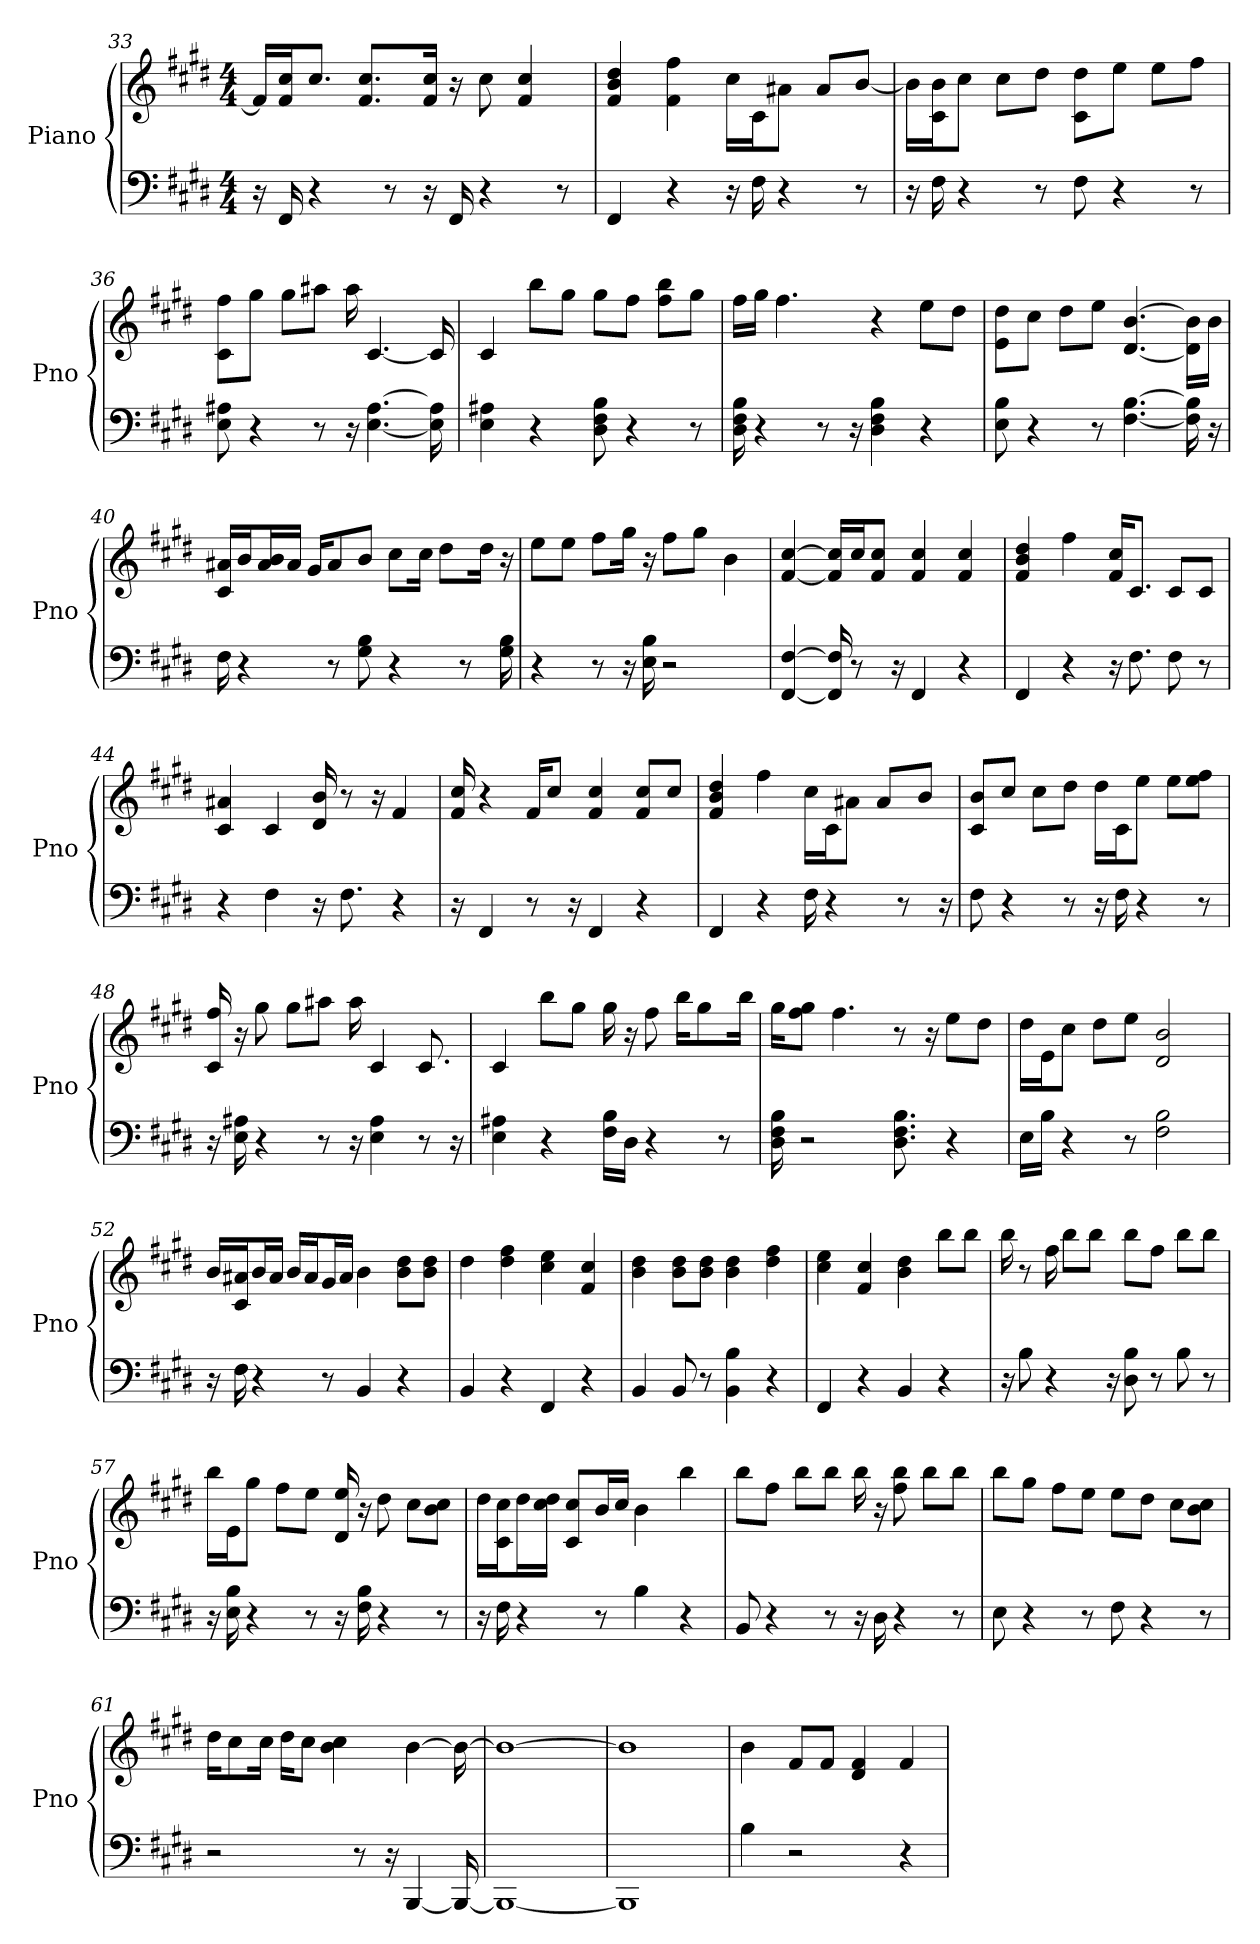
**kern	**kern
*part1	*part1
*staff2	*staff1
*I"Piano	*
*I'Pno	*
*clefF4	*clefG2
*k[f#c#g#d#]	*k[f#c#g#d#]
*E:	*E:
*M4/4	*M4/4
=33	=33
16r	16f#/LL]
16FF#	16cc#/ 16f#/J
4r	8.cc#/J
.	8.cc#/ 8.f#/L
8r	.
16r	16cc#/ 16f#/Jk
16FF#	16r
4r	8cc#
.	4f# 4cc#
8r	.
=34	=34
4FF#	4f# 4dd# 4b
4r	4f# 4ff#
16r	16cc#\LL
16F#	16c#\J
4r	8a#\J
.	8a#/L
8r	[8b/J
=35	=35
16r	16b\LL]
16F#	16b\ 16c#\J
4r	8cc#\J
.	8cc#\L
8r	8dd#\J
8F#	8dd#\ 8c#\L
4r	8ee\J
.	8ee\L
8r	8ff#\J
=36	=36
8A# 8E	8ff#\ 8c#\L
4r	8gg#\J
.	8gg#\L
8r	8aa#\J
16r	16aa#
[4.A# [4.E	[4.c#
16A#] 16E]	16c#]
=37	=37
4A# 4E	4c#
4r	8bb\L
.	8gg#\J
8F# 8B 8D#	8gg#\L
4r	8ff#\J
.	8bb\ 8ff#\L
8r	8gg#\J
=38	=38
16F# 16B 16D#	16ff#\LL
4r	16gg#\JJ
.	4.ff#
8r	.
16r	.
4B 4F# 4D#	4r
4r	8ee\L
.	8dd#\J
=39	=39
8E 8B	8dd#\ 8e\L
4r	8cc#\J
.	8dd#\L
8r	8ee\J
[4.F# [4.B	[4.b [4.d#
16F#] 16B]	16b]\ 16d#]\LL
16r	16b\JJ
=40	=40
16F#	16c#/ 16a#/LL
4r	16b/J
.	16a#/ 16b/L
.	16a#/JJ
.	16g#/KL
8r	8a#/
8G# 8B	8b/J
4r	8cc#\L
.	16cc#\Jk
.	8dd#\L
8r	.
.	16dd#\Jk
16G# 16B	16r
=41	=41
4r	8ee\L
.	8ee\J
8r	8ff#\L
16r	16gg#\Jk
16E 16B	16r
2r	8ff#\L
.	8gg#\J
.	4b
=42	=42
[4FF# [4F#	[4cc# [4f#
16FF#] 16F#]	16cc#]/ 16f#]/LL
8r	16cc#/J
.	8cc#/ 8f#/J
16r	.
4FF#	4cc# 4f#
4r	4cc# 4f#
=43	=43
4FF#	4dd# 4f# 4b
4r	4ff#
16r	16cc#/ 16f#/KL
8.F#	8.c#/J
8F#	8c#/L
8r	8c#/J
=44	=44
4r	4c# 4a#
4F#	4c#
16r	16b 16d#
8.F#	8r
.	16r
4r	4f#
=45	=45
16r	16f# 16cc#
4FF#	4r
8r	16f#/KL
.	8cc#/J
16r	.
4FF#	4f# 4cc#
4r	8f#/ 8cc#/L
.	8cc#/J
=46	=46
4FF#	4dd# 4b 4f#
4r	4ff#
16F#	16cc#\LL
4r	16c#\J
.	8a#\J
.	8a#/L
8r	.
.	8b/J
16r	.
=47	=47
8F#	8c#/ 8b/L
4r	8cc#/J
.	8cc#\L
8r	8dd#\J
16r	16dd#\LL
16F#	16c#\J
4r	8ee\J
.	8ee\L
8r	8ee\ 8ff#\J
=48	=48
16r	16c# 16ff#
16E 16A#	16r
4r	8gg#
.	8gg#\L
8r	8aa#\J
16r	16aa#
4E 4A#	4c#
8r	8.c#
16r	.
=49	=49
4E 4A#	4c#
4r	8bb\L
.	8gg#\J
16B\ 16F#\LL	16gg#
16D#\JJ	16r
4r	8ff#
.	16bb\KL
.	8gg#\
8r	.
.	16bb\Jk
=50	=50
16B 16F# 16D#	16gg#\KL
2r	8ff#\ 8gg#\J
.	4.ff#
8.F# 8.B 8.D#	8r
.	16r
4r	8ee\L
.	8dd#\J
=51	=51
16E\LL	16dd#\LL
16B\JJ	16e\J
4r	8cc#\J
.	8dd#\L
8r	8ee\J
2B 2F#	2b 2d#
=52	=52
16r	16b/LL
16F#	16c#/ 16a#/J
4r	16b/L
.	16a#/JJ
.	16b/LL
.	16a#/J
8r	16g#/L
.	16a#/JJ
4BB	4b
4r	8b\ 8dd#\L
.	8b\ 8dd#\J
=53	=53
4BB	4dd#
4r	4ff# 4dd#
4FF#	4ee 4cc#
4r	4cc# 4f#
=54	=54
4BB	4b 4dd#
8BB	8b\ 8dd#\L
8r	8b\ 8dd#\J
4BB 4B	4b 4dd#
4r	4dd# 4ff#
=55	=55
4FF#	4ee 4cc#
4r	4f# 4cc#
4BB	4b 4dd#
4r	8bb\L
.	8bb\J
=56	=56
16r	16bb
8B	8r
4r	16ff#
.	8bb\L
.	8bb\J
16r	.
8B 8D#	8bb\L
8r	8ff#\J
8B	8bb\L
8r	8bb\J
=57	=57
16r	16bb\LL
16E 16B	16e\J
4r	8gg#\J
.	8ff#\L
8r	8ee\J
16r	16ee 16d#
16F# 16B	16r
4r	8dd#
.	8cc#\L
8r	8b\ 8cc#\J
=58	=58
16r	16dd#\LL
16F#	16c#\ 16cc#\J
4r	16dd#\L
.	16cc#\ 16dd#\JJ
.	8c#/ 8cc#/L
8r	16b/L
.	16cc#/JJ
4B	4b
4r	4bb
=59	=59
8BB	8bb\L
4r	8ff#\J
.	8bb\L
8r	8bb\J
16r	16bb
16D#	16r
4r	8ff# 8bb
.	8bb\L
8r	8bb\J
=60	=60
8E	8bb\L
4r	8gg#\J
.	8ff#\L
8r	8ee\J
8F#	8ee\L
4r	8dd#\J
.	8cc#\L
8r	8b\ 8cc#\J
=61	=61
2r	16dd#\KL
.	8cc#\
.	16cc#\Jk
.	16dd#\KL
.	8cc#\J
.	4b 4cc#
8r	.
16r	.
[4BBB	[4b
16BBB_	16b_
=62	=62
1BBB_	1b_
=63	=63
1BBB]	1b]
=64	=64
4B	4b
2r	8f#/L
.	8f#/J
.	4d# 4f#
4r	4f#
=	=
*-	*-
